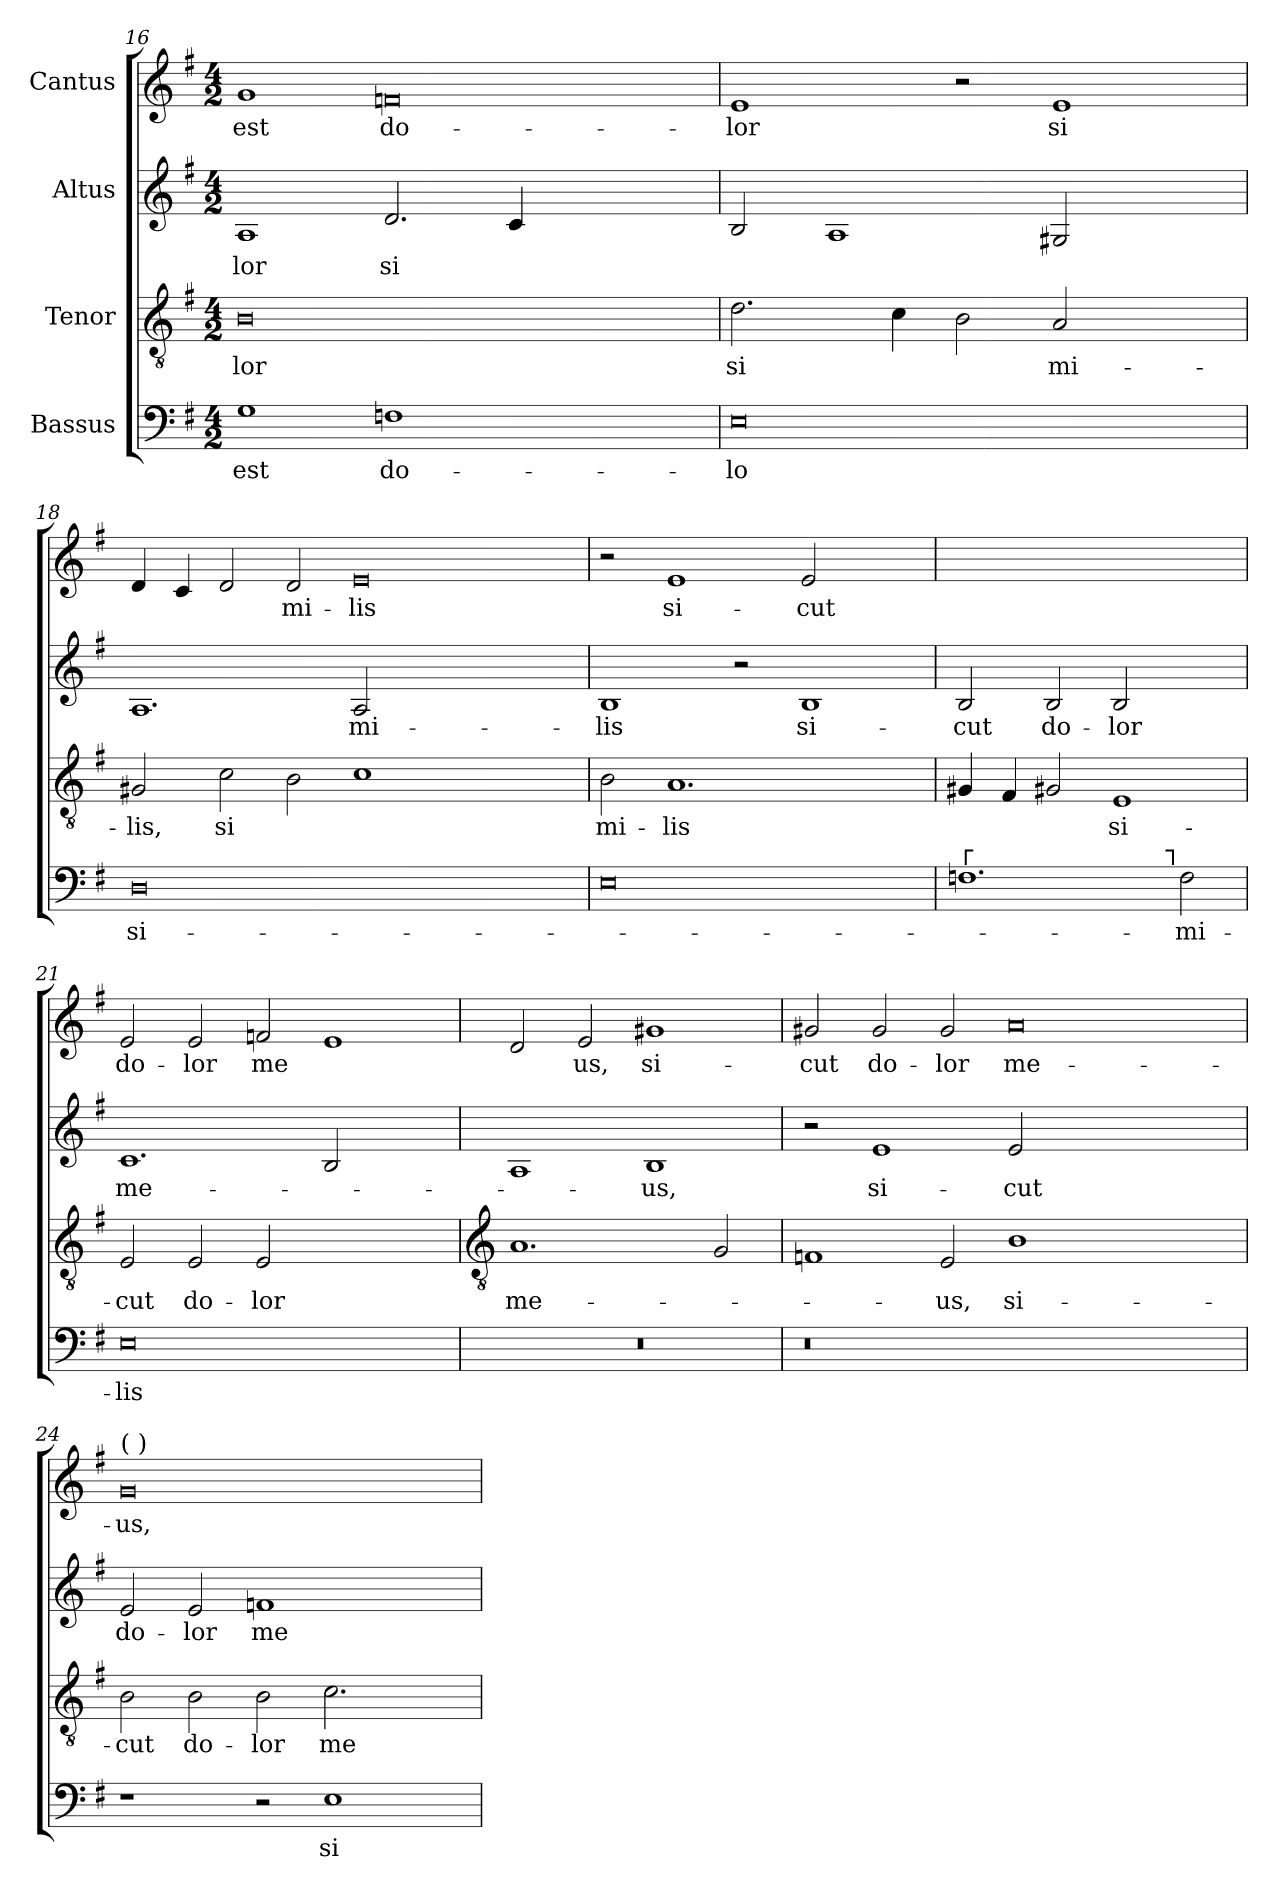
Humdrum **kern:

**kern	**text	**kern	**text	**kern	**text	**kern	**text
*part4	*part4	*part3	*part3	*part2	*part2	*part1	*part1
*staff4	*staff4	*staff3	*staff3	*staff2	*staff2	*staff1	*staff1
*I"Bassus	*	*I"Tenor	*	*I"Altus	*	*I"Cantus	*
*clefF4	*	*clefGv2	*	*clefG2	*	*clefG2	*
*k[f#]	*	*k[f#]	*	*k[f#]	*	*k[f#]	*
*G:	*	*G:	*	*G:	*	*G:	*
*M4/2	*	*M4/2	*	*M4/2	*	*M4/2	*
=16	=16	=16	=16	=16	=16	=16	=16
!	!LO:LY:b	!	!LO:LY:b	!	!LO:LY:b	!	!LO:LY:b
*	*	*	*	*	*	*^	*
1G	est	0B	-lor	1A	-lor	1g	0ryy	est
!	!LO:LY:b	!	!	!	!LO:LY:b	!	!	!LO:LY:b
1Fn	do-	.	.	2.d	si	0fn	.	do-
.	.	.	.	4c	.	.	.	.
1ryy	.	1ryy	.	1ryy	.	.	1ryy	.
=17	=17	=17	=17	=17	=17	=17	=17	=17
!	!LO:LY:b	!	!LO:LY:b	!	!	!	!	!LO:LY:b
0E	-lo	2.d	si	2B	.	1e	0ryy	-lor
.	.	.	.	1A	.	.	.	.
.	.	4c	.	.	.	.	.	.
.	.	2B	.	.	.	2r	.	.
!	!	!	!LO:LY:b	!	!	!	!	!LO:LY:b
.	.	2A	mi-	2G#X	.	1e	.	si
2ryy	.	2ryy	.	2ryy	.	.	2ryy	.
=18	=18	=18	=18	=18	=18	=18	=18	=18
!	!LO:LY:b	!	!LO:LY:b	!	!	!	!	!
0D	si-	2G#X	-lis,	1.A	.	4d	0ryy	.
.	.	.	.	.	.	4c	.	.
!	!	!	!LO:LY:b	!	!	!	!	!
.	.	2c	si	.	.	2d	.	.
!	!	!	!	!	!	!	!	!LO:LY:b
.	.	2B	.	.	.	2d	.	mi-
!	!	!	!	!	!LO:LY:b	!	!	!LO:LY:b
.	.	1c	.	2A	mi-	0e	.	-lis
1.ryy	.	.	.	1.ryy	.	.	1.ryy	.
.	.	1ryy	.	.	.	.	.	.
=19	=19	=19	=19	=19	=19	=19	=19	=19
!	!	!	!LO:LY:b	!	!LO:LY:b	!	!	!
0E	.	2B	mi-	1B	-lis	2r	0ryy	.
!	!	!	!LO:LY:b	!	!	!	!	!LO:LY:b
.	.	1.A	-lis	.	.	1e	.	si-
.	.	.	.	2r	.	.	.	.
!	!	!	!	!	!LO:LY:b	!	!	!LO:LY:b
.	.	.	.	1B	si-	2e	.	-cut
2ryy	.	2ryy	.	.	.	2ryy	2ryy	.
=20	=20	=20	=20	=20	=20	=20	=20	=20
!LO:TX:a:t=┌	!	!	!	!	!	!	!	!
!	!	!	!	!	!LO:LY:b	!	!	!
*	*	*	*	*	*	*v	*v	*
1.Fn	.	4G#X	.	2B	-cut	1ryy	.
.	.	4F#	.	.	.	.	.
!	!	!	!	!	!LO:LY:b	!	!
.	.	2G#X	.	2B	do-	.	.
!	!	!	!LO:LY:b	!	!LO:LY:b	!	!
.	.	1E	si-	2B	-lor	2ryy	.
!LO:TX:a:rj:t=┐	!	!	!	!	!	!	!
!	!LO:LY:b	!	!	!	!	!	!
2F	-mi-	.	.	2ryy	.	2ryy	.
!!LO:LB:g=z
=21	=21	=21	=21	=21	=21	=21	=21
!	!LO:LY:b	!	!LO:LY:b	!	!LO:LY:b	!	!LO:LY:b
0E	-lis	2E	-cut	1.c	me-	2e	do-
!	!	!	!LO:LY:b	!	!	!	!LO:LY:b
.	.	2E	do-	.	.	2e	-lor
!	!	!	!LO:LY:b	!	!	!	!LO:LY:b
.	.	2E	-lor	.	.	2fn	me
.	.	1ryy	.	2B	.	1e	.
2ryy	.	.	.	2ryy	.	.	.
!!LO:LB:g=z
=22	=22	=22	=22	=22	=22	=22	=22
*	*	*clefGv2	*	*	*	*	*
!	!	!	!LO:LY:b	!	!	!	!
0r	.	1.A	me-	1A	.	2d	.
!	!	!	!	!	!	!	!LO:LY:b
.	.	.	.	.	.	2e	us,
!	!	!	!	!	!LO:LY:b	!	!LO:LY:b
.	.	.	.	1B	-us,	1g#X	si-
.	.	2G	.	.	.	.	.
!!LO:LB:g=z
=23	=23	=23	=23	=23	=23	=23	=23
!	!	!	!	!	!	!	!LO:LY:b
0r	.	1Fn	.	2r	.	2g#	-cut
!	!	!	!	!	!LO:LY:b	!	!LO:LY:b
.	.	.	.	1e	si-	2g#	do-
!	!	!	!LO:LY:b	!	!	!	!LO:LY:b
.	.	2E	-us,	.	.	2g#	-lor
!	!	!	!LO:LY:b	!	!LO:LY:b	!	!LO:LY:b
.	.	1B	si-	2e	-cut	0a	me-
1.ryy	.	.	.	1.ryy	.	.	.
.	.	1ryy	.	.	.	.	.
=24	=24	=24	=24	=24	=24	=24	=24
!	!	!	!	!	!	!LO:TX:a:t=(  )	!
!	!	!	!LO:LY:b	!	!LO:LY:b	!	!LO:LY:b
1r	.	2B	-cut	2e	do-	0g	-us,
!	!	!	!LO:LY:b	!	!LO:LY:b	!	!
.	.	2B	do-	2e	-lor	.	.
!	!	!	!LO:LY:b	!	!LO:LY:b	!	!
2r	.	2B	-lor	1fn	me-	.	.
!	!LO:LY:b	!	!LO:LY:b	!	!	!	!
1E	si-	2.c	me-	.	.	.	.
.	.	.	.	2ryy	.	2ryy	.
.	.	4ryy	.	.	.	.	.
=	=	=	=	=	=	=	=
*-	*-	*-	*-	*-	*-	*-	*-
